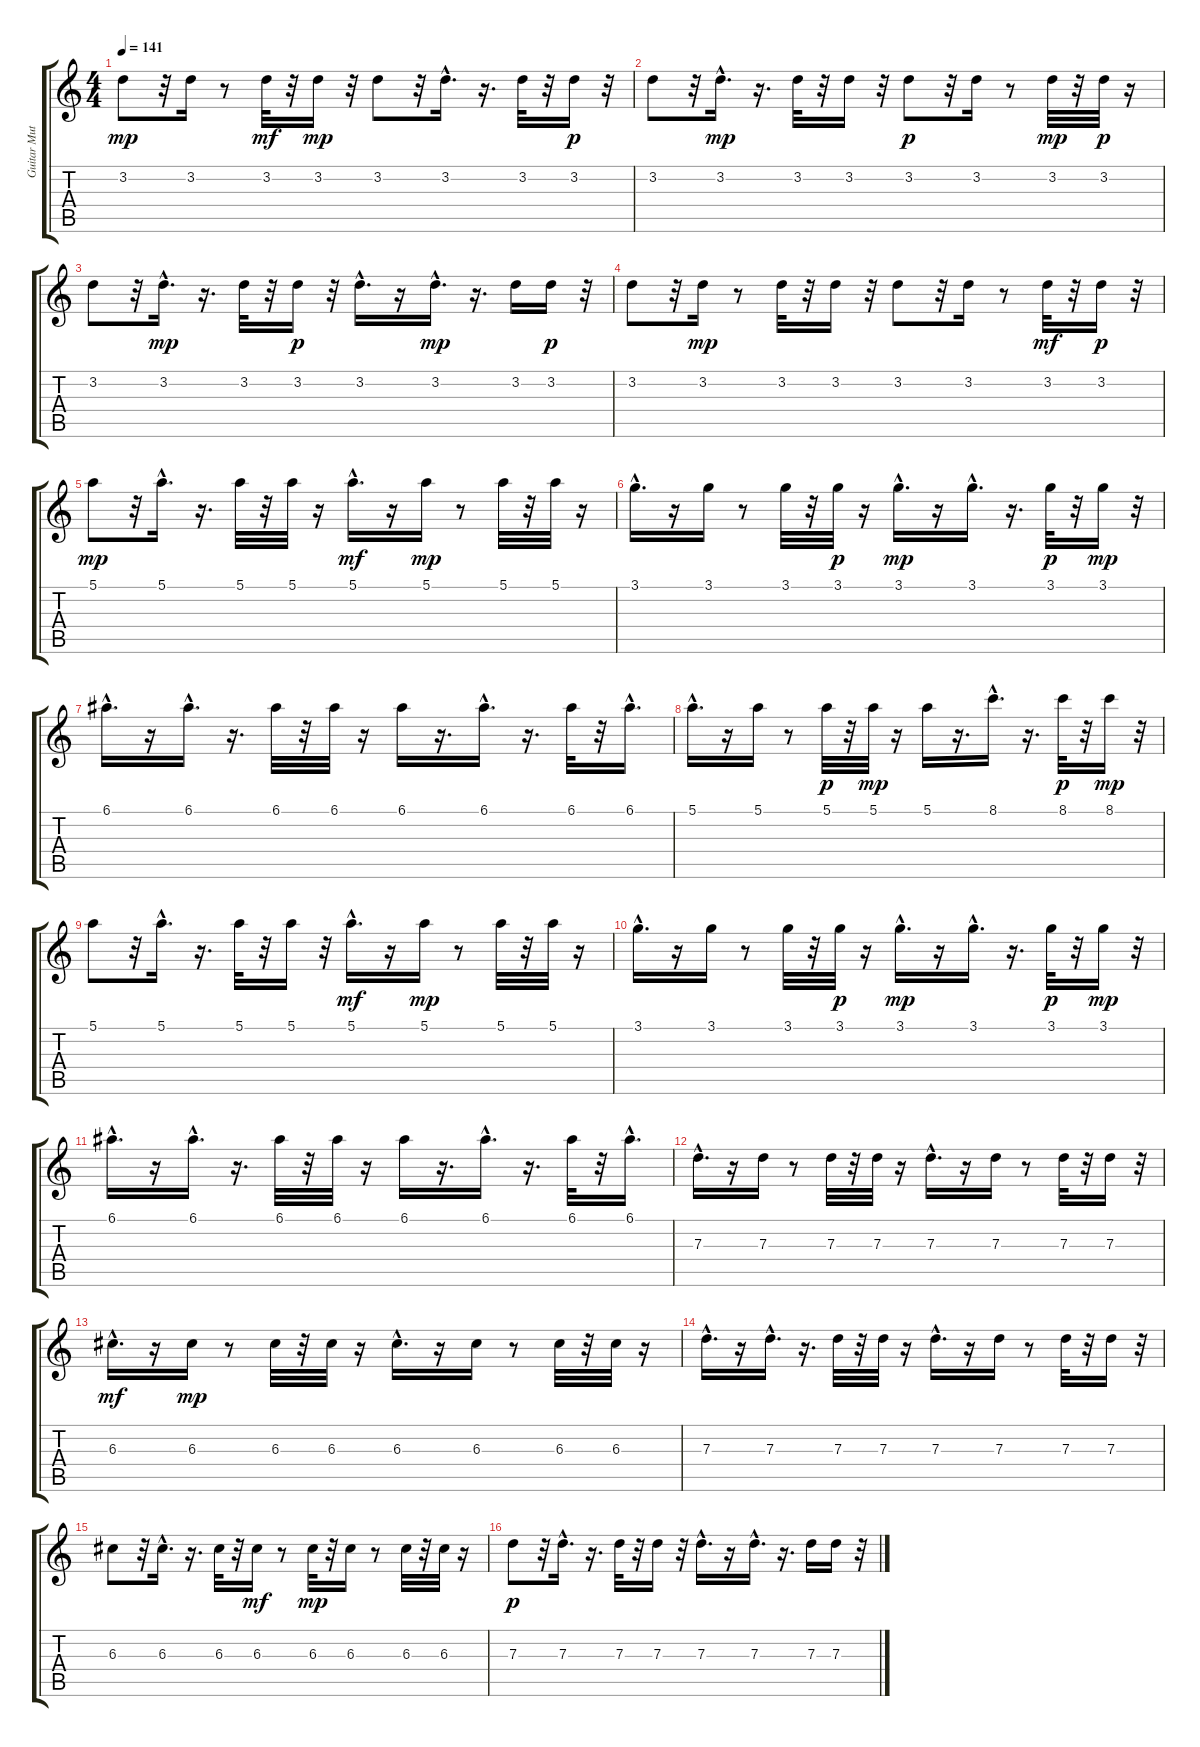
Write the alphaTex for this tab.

\track ("Guitar Muted" "Guitar Mut") {instrument electricguitarmuted}
\staff {score tabs}
\tuning (E4 B3 G3 D3 A2 E2) {hide}
\ts (4 4)
\tempo 141
\clef g2
\ks c
3.2.8{dy mp} r.32 3.2.16 r.8 3.2.32{dy mf} r.32 3.2.16{dy mp} r.32 3.2.8 r.32 3.2{hac}.16{d} r.16{d} 3.2.32 r.32 3.2.16{dy p} r.32 |
3.2.8 r.32 3.2{hac}.16{d dy mp} r.16{d} 3.2.32 r.32 3.2.16 r.32 3.2.8{dy p} r.32 3.2.16 r.8 3.2.32{dy mp} r.32 3.2.32{dy p} r.16 |
3.2.8 r.32 3.2{hac}.16{d dy mp} r.16{d} 3.2.32 r.32 3.2.16{dy p} r.32 3.2{hac}.16{d} r.16 3.2{hac}.16{d dy mp} r.16{d} 3.2.16 3.2.16{dy p} r.32 |
3.2.8 r.32 3.2.16{dy mp} r.8 3.2.32 r.32 3.2.16 r.32 3.2.8 r.32 3.2.16 r.8 3.2.32{dy mf} r.32 3.2.16{dy p} r.32 |
5.1.8{dy mp} r.32 5.1{hac}.16{d} r.16{d} 5.1.32 r.32 5.1.32 r.16 5.1{hac}.16{d dy mf} r.16 5.1.16{dy mp} r.8 5.1.32 r.32 5.1.32 r.16 |
3.1{hac}.16{d} r.16 3.1.16 r.8 3.1.32 r.32 3.1.32{dy p} r.16 3.1{hac}.16{d dy mp} r.16 3.1{hac}.16{d} r.16{d} 3.1.32{dy p} r.32 3.1.16{dy mp} r.32 |
6.1{hac}.16{d} r.16 6.1{hac}.16{d} r.16{d} 6.1.32 r.32 6.1.32 r.16 6.1.16 r.16{d} 6.1{hac}.16{d} r.16{d} 6.1.32 r.32 6.1{hac}.16{d} |
5.1{hac}.16{d} r.16 5.1.16 r.8 5.1.32{dy p} r.32 5.1.32{dy mp} r.16 5.1.16 r.16{d} 8.1{hac}.16{d} r.16{d} 8.1.32{dy p} r.32 8.1.16{dy mp} r.32 |
5.1.8 r.32 5.1{hac}.16{d} r.16{d} 5.1.32 r.32 5.1.16 r.32 5.1{hac}.16{d dy mf} r.16 5.1.16{dy mp} r.8 5.1.32 r.32 5.1.32 r.16 |
3.1{hac}.16{d} r.16 3.1.16 r.8 3.1.32 r.32 3.1.32{dy p} r.16 3.1{hac}.16{d dy mp} r.16 3.1{hac}.16{d} r.16{d} 3.1.32{dy p} r.32 3.1.16{dy mp} r.32 |
6.1{hac}.16{d} r.16 6.1{hac}.16{d} r.16{d} 6.1.32 r.32 6.1.32 r.16 6.1.16 r.16{d} 6.1{hac}.16{d} r.16{d} 6.1.32 r.32 6.1{hac}.16{d} |
7.3{hac}.16{d} r.16 7.3.16 r.8 7.3.32 r.32 7.3.32 r.16 7.3{hac}.16{d} r.16 7.3.16 r.8 7.3.32 r.32 7.3.16 r.32 |
6.3{hac}.16{d dy mf} r.16 6.3.16{dy mp} r.8 6.3.32 r.32 6.3.32 r.16 6.3{hac}.16{d} r.16 6.3.16 r.8 6.3.32 r.32 6.3.32 r.16 |
7.3{hac}.16{d} r.16 7.3{hac}.16{d} r.16{d} 7.3.32 r.32 7.3.32 r.16 7.3{hac}.16{d} r.16 7.3.16 r.8 7.3.32 r.32 7.3.16 r.32 |
6.3.8 r.32 6.3{hac}.16{d} r.16{d} 6.3.32 r.32 6.3.16{dy mf} r.8 6.3.32{dy mp} r.32 6.3.16 r.8 6.3.32 r.32 6.3.32 r.16 |
7.3.8{dy p} r.32 7.3{hac}.16{d} r.16{d} 7.3.32 r.32 7.3.16 r.32 7.3{hac}.16{d} r.16 7.3{hac}.16{d} r.16{d} 7.3.16 7.3.16 r.32
